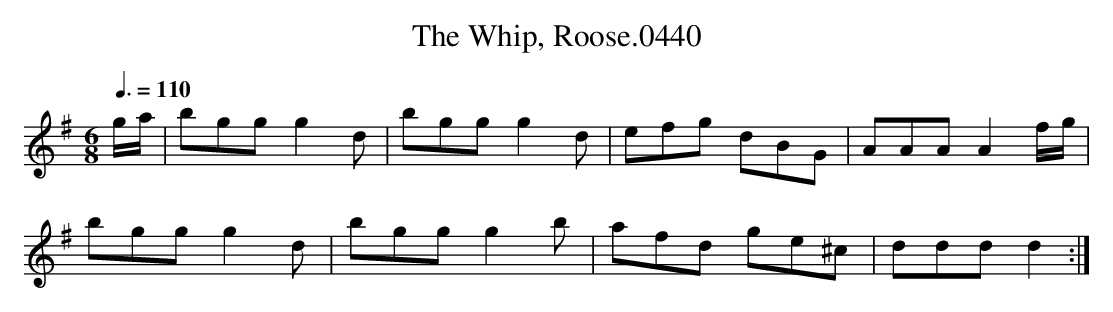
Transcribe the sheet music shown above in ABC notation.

X:1
T:Whip, Roose.0440, The
Q:3/8=110
L:1/8
M:6/8
K:G
g/a/|bgg g2d|bgg g2d|efg dBG|AAAA2f/g/|
bggg2d|bggg2b|afd ge^c|ddd d2:|
